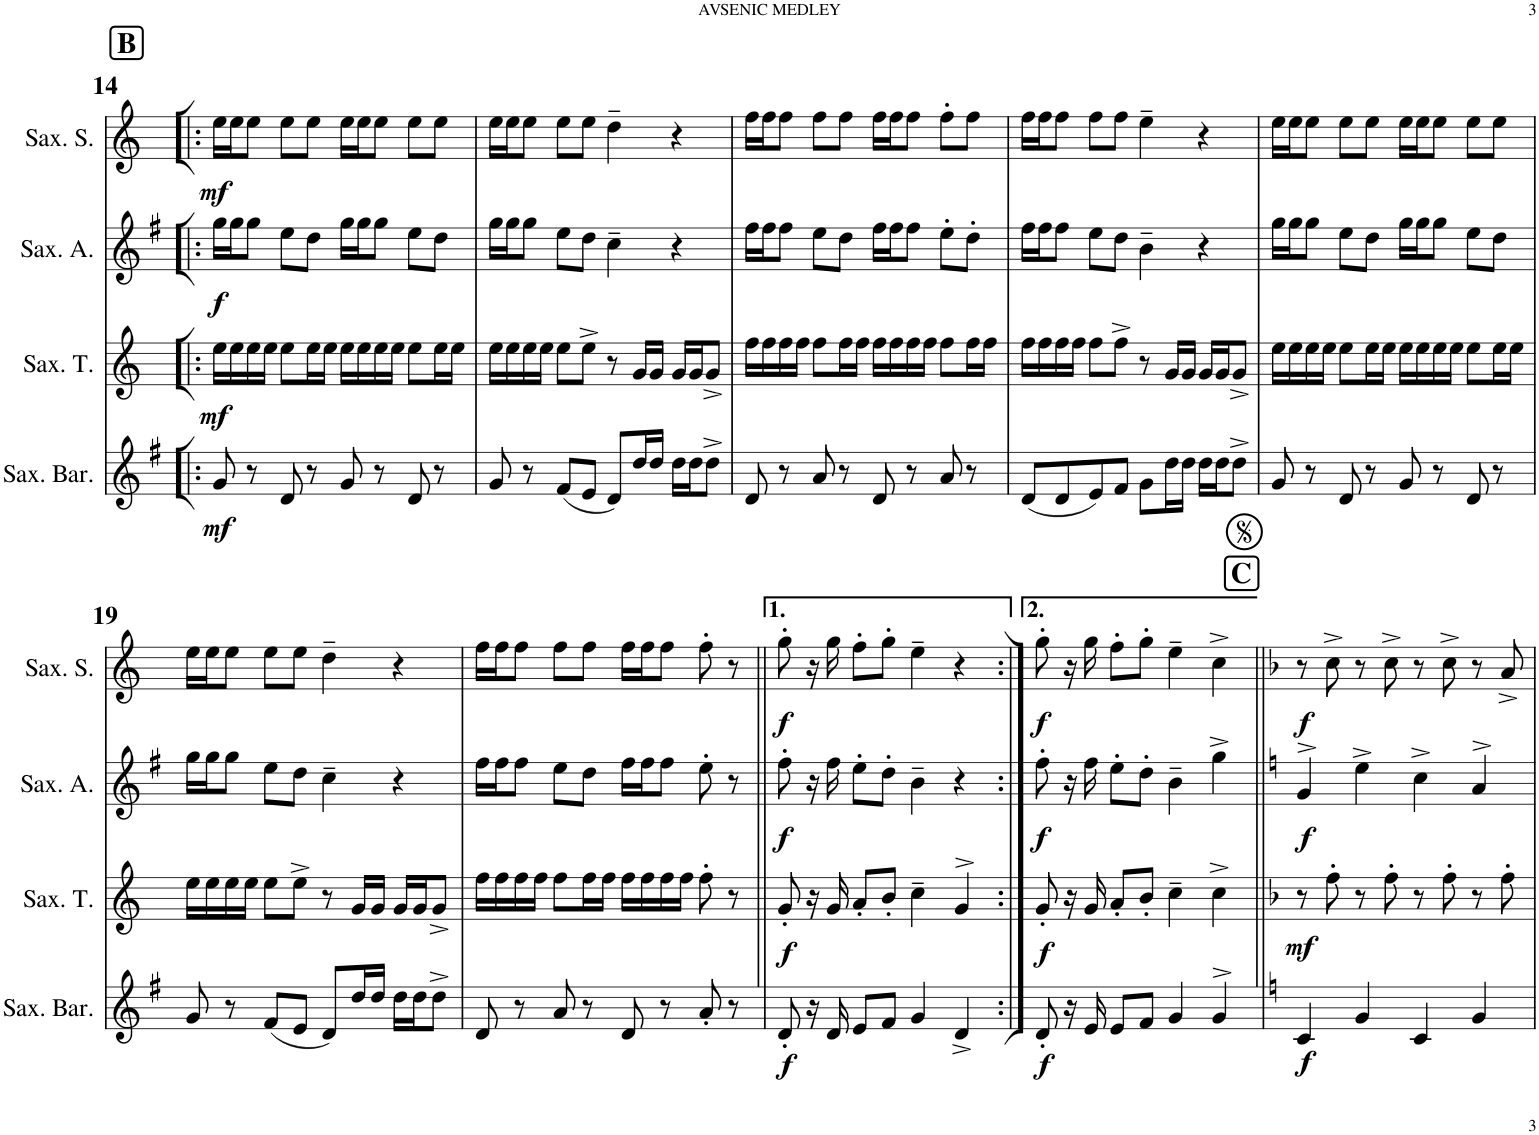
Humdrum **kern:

**kern	**dynam	**kern	**dynam	**kern	**dynam	**kern	**dynam	**kern	**dynam	**kern	**dynam	**kern	**dynam
*part7	*part7	*part6	*part6	*part5	*part5	*part4	*part4	*part3	*part3	*part2	*part2	*part1	*part1
*staff7	*staff7	*staff6	*staff6	*staff5	*staff5	*staff4	*staff4	*staff3	*staff3	*staff2	*staff2	*staff1	*staff1
*I"Soprano	*	*I"Saxophone Baryton	*	*I"Baryton	*	*I"Ténor 2	*	*I"Saxophone Ténor	*	*I"Saxophone Alto	*	*I"Saxophone Soprano	*
*I'S.	*	*I'Sax. Bar.	*	*I'Bary.	*	*I'T.2	*	*I'Sax. T.	*	*I'Sax. A.	*	*I'Sax. S.	*
!!LO:PB:g=z
*clefG2	*	*clefG2	*	*clefGv2	*	*clefGv2	*	*clefG2	*	*clefG2	*	*clefG2	*
*	*	*Trd12c21	*	*Trd7c12	*	*	*	*Trd8c14	*	*Trd5c9	*	*Trd1c2	*
*k[b-e-]	*	*k[f#]	*	*k[b-e-]	*	*k[b-e-]	*	*k[]	*	*k[f#]	*	*k[]	*
*M4/4	*	*M4/4	*	*M4/4	*	*M4/4	*	*M4/4	*	*M4/4	*	*M4/4	*
*met(c)	*	*met(c)	*	*met(c)	*	*met(c)	*	*met(c)	*	*met(c)	*	*met(c)	*
!!LO:REH:place=s1:a:B:cj:fs=14:t=B
=14!|:	=14!|:	=14!|:	=14!|:	=14!|:	=14!|:	=14!|:	=14!|:	=14!|:	=14!|:	=14!|:	=14!|:	=14!|:	=14!|:
!	!LO:DY:b	!	!LO:DY:b	!	!LO:DY:b	!	!LO:DY:b	!	!LO:DY:b	!	!LO:DY:b	!	!LO:DY:b
16dd\LL	mf	8g/	mf	8BB-	mf	16BB-/LL	mf	16ee\LL	mf	16gg\LL	f	16ee\LL	mf
16dd\J	.	.	.	.	.	16BB-/J	.	16ee\	.	16gg\J	.	16ee\J	.
8dd\J	.	8r	.	8r	.	16BB-/L	.	16ee\	.	8gg\J	.	8ee\J	.
.	.	.	.	.	.	16BB-/JJ	.	16ee\JJ	.	.	.	.	.
8b-\ 8dd\L	.	8d/	.	8FF	.	8BB-/L	.	8ee\L	.	8ee\L	.	8ee\L	.
8b-\ 8dd\J	.	8r	.	8r	.	16BB-/L	.	16ee\L	.	8dd\J	.	8ee\J	.
.	.	.	.	.	.	16BB-/JJ	.	16ee\JJ	.	.	.	.	.
16dd\LL	.	8g/	.	8BB-	.	16BB-/LL	.	16ee\LL	.	16gg\LL	.	16ee\LL	.
16dd\J	.	.	.	.	.	16BB-/J	.	16ee\	.	16gg\J	.	16ee\J	.
8dd\J	.	8r	.	8r	.	16BB-/L	.	16ee\	.	8gg\J	.	8ee\J	.
.	.	.	.	.	.	16BB-/JJ	.	16ee\JJ	.	.	.	.	.
8b-\ 8dd\L	.	8d/	.	8FF	.	8BB-/L	.	8ee\L	.	8ee\L	.	8ee\L	.
8b-\ 8dd\J	.	8r	.	8r	.	16BB-/L	.	16ee\L	.	8dd\J	.	8ee\J	.
.	.	.	.	.	.	16BB-/JJ	.	16ee\JJ	.	.	.	.	.
=15	=15	=15	=15	=15	=15	=15	=15	=15	=15	=15	=15	=15	=15
16dd\LL	.	8g/	.	8BB-	.	16BB-/LL	.	16ee\LL	.	16gg\LL	.	16ee\LL	.
16dd\J	.	.	.	.	.	16BB-/J	.	16ee\	.	16gg\J	.	16ee\J	.
8dd\J	.	8r	.	8r	.	16BB-/L	.	16ee\	.	8gg\J	.	8ee\J	.
.	.	.	.	.	.	16BB-/JJ	.	16ee\JJ	.	.	.	.	.
8b-\ 8dd\L	.	(8f#/L	.	(8AA/L	.	8BB-/L	.	8ee\L	.	8ee\L	.	8ee\L	.
8b-\ 8dd\J	.	8e/J	.	8GG/J	.	8BB-^/J	.	8ee^\J	.	8dd\J	.	8ee\J	.
4a~ 4cc~	.	8d/L)	.	8FF/L)	.	8r	.	8r	.	4cc~\	.	4dd~\	.
.	.	16dd/L	.	16FF/L	.	16FF/LL	.	16g/LL	.	.	.	.	.
.	.	16dd/JJ	.	16FF/JJ	.	16FF/JJ	.	16g/JJ	.	.	.	.	.
4r	.	16dd\LL	.	16FF/LL	.	16FF/LL	.	16g/LL	.	4r	.	4r	.
.	.	16dd\J	.	16FF/J	.	16FF/J	.	16g/J	.	.	.	.	.
.	.	8dd^\J	.	8FF^/J	.	8FF^/J	.	8g^/J	.	.	.	.	.
=16	=16	=16	=16	=16	=16	=16	=16	=16	=16	=16	=16	=16	=16
16ee-\LL	.	8d/	.	8FF	.	16C/LL	.	16ff\LL	.	16ff#\LL	.	16ff\LL	.
16ee-\J	.	.	.	.	.	16C/J	.	16ff\	.	16ff#\J	.	16ff\J	.
8ee-\J	.	8r	.	8r	.	16C/L	.	16ff\	.	8ff#\J	.	8ff\J	.
.	.	.	.	.	.	16C/JJ	.	16ff\JJ	.	.	.	.	.
8cc\ 8ee-\L	.	8a/	.	8C	.	8C/L	.	8ff\L	.	8ee\L	.	8ff\L	.
8cc\ 8ee-\J	.	8r	.	8r	.	16C/L	.	16ff\L	.	8dd\J	.	8ff\J	.
.	.	.	.	.	.	16C/JJ	.	16ff\JJ	.	.	.	.	.
16ee-\LL	.	8d/	.	8FF	.	16C/LL	.	16ff\LL	.	16ff#\LL	.	16ff\LL	.
16ee-\J	.	.	.	.	.	16C/J	.	16ff\	.	16ff#\J	.	16ff\J	.
8ee-\J	.	8r	.	8r	.	16C/L	.	16ff\	.	8ff#\J	.	8ff\J	.
.	.	.	.	.	.	16C/JJ	.	16ff\JJ	.	.	.	.	.
8cc'\ 8ee-'\L	.	8a/	.	8C	.	8C/L	.	8ff\L	.	8ee'\L	.	8ff'\L	.
8cc\ 8ee-\J	.	8r	.	8r	.	16C/L	.	16ff\L	.	8dd'\J	.	8ff\J	.
.	.	.	.	.	.	16C/JJ	.	16ff\JJ	.	.	.	.	.
=17	=17	=17	=17	=17	=17	=17	=17	=17	=17	=17	=17	=17	=17
16ee-\LL	.	(8d/L	.	(8FF/L	.	16C/LL	.	16ff\LL	.	16ff#\LL	.	16ff\LL	.
16ee-\J	.	.	.	.	.	16C/J	.	16ff\	.	16ff#\J	.	16ff\J	.
8ee-\J	.	8d/	.	8FF/J	.	16C/L	.	16ff\	.	8ff#\J	.	8ff\J	.
.	.	.	.	.	.	16C/JJ	.	16ff\JJ	.	.	.	.	.
8cc\ 8ee-\L	.	8e/)	.	8GG/L)	.	8C/L	.	8ff\L	.	8ee\L	.	8ff\L	.
8cc\ 8ee-\J	.	8f#/J	.	8AA/J	.	8C^/J	.	8ff^\J	.	8dd\J	.	8ff\J	.
4b-~ 4dd~	.	8g\L	.	8BB-/L	.	8r	.	8r	.	4b~\	.	4ee~\	.
.	.	16dd\L	.	16FF/L	.	16FF/LL	.	16g/LL	.	.	.	.	.
.	.	16dd\JJ	.	16FF/JJ	.	16FF/JJ	.	16g/JJ	.	.	.	.	.
4r	.	16dd\LL	.	16FF/LL	.	16FF/LL	.	16g/LL	.	4r	.	4r	.
.	.	16dd\J	.	16FF/J	.	16FF/J	.	16g/J	.	.	.	.	.
.	.	8dd^\J	.	8FF^/J	.	8FF^/J	.	8g^/J	.	.	.	.	.
=18	=18	=18	=18	=18	=18	=18	=18	=18	=18	=18	=18	=18	=18
16dd\LL	.	8g/	.	8BB-	.	16BB-/LL	.	16ee\LL	.	16gg\LL	.	16ee\LL	.
16dd\J	.	.	.	.	.	16BB-/J	.	16ee\	.	16gg\J	.	16ee\J	.
8dd\J	.	8r	.	8r	.	16BB-/L	.	16ee\	.	8gg\J	.	8ee\J	.
.	.	.	.	.	.	16BB-/JJ	.	16ee\JJ	.	.	.	.	.
8b-\ 8dd\L	.	8d/	.	8FF	.	8BB-/L	.	8ee\L	.	8ee\L	.	8ee\L	.
8b-\ 8dd\J	.	8r	.	8r	.	16BB-/L	.	16ee\L	.	8dd\J	.	8ee\J	.
.	.	.	.	.	.	16BB-/JJ	.	16ee\JJ	.	.	.	.	.
16dd\LL	.	8g/	.	8BB-	.	16BB-/LL	.	16ee\LL	.	16gg\LL	.	16ee\LL	.
16dd\J	.	.	.	.	.	16BB-/J	.	16ee\	.	16gg\J	.	16ee\J	.
8dd\J	.	8r	.	8r	.	16BB-/L	.	16ee\	.	8gg\J	.	8ee\J	.
.	.	.	.	.	.	16BB-/JJ	.	16ee\JJ	.	.	.	.	.
8b-\ 8dd\L	.	8d/	.	8FF	.	8BB-/L	.	8ee\L	.	8ee\L	.	8ee\L	.
8b-\ 8dd\J	.	8r	.	8r	.	16BB-/L	.	16ee\L	.	8dd\J	.	8ee\J	.
.	.	.	.	.	.	16BB-/JJ	.	16ee\JJ	.	.	.	.	.
!!LO:LB:g=z
=19	=19	=19	=19	=19	=19	=19	=19	=19	=19	=19	=19	=19	=19
16dd\LL	.	8g/	.	8BB-	.	16BB-/LL	.	16ee\LL	.	16gg\LL	.	16ee\LL	.
16dd\J	.	.	.	.	.	16BB-/J	.	16ee\	.	16gg\J	.	16ee\J	.
8dd\J	.	8r	.	8r	.	16BB-/L	.	16ee\	.	8gg\J	.	8ee\J	.
.	.	.	.	.	.	16BB-/JJ	.	16ee\JJ	.	.	.	.	.
8b-\ 8dd\L	.	(8f#/L	.	(8AA/L	.	8BB-/L	.	8ee\L	.	8ee\L	.	8ee\L	.
8b-\ 8dd\J	.	8e/J	.	8GG/J	.	8BB-^/J	.	8ee^\J	.	8dd\J	.	8ee\J	.
4a~ 4cc~	.	8d/L)	.	8FF/L)	.	8r	.	8r	.	4cc~\	.	4dd~\	.
.	.	16dd/L	.	16FF/L	.	16FF/LL	.	16g/LL	.	.	.	.	.
.	.	16dd/JJ	.	16FF/JJ	.	16FF/JJ	.	16g/JJ	.	.	.	.	.
4r	.	16dd\LL	.	16FF/LL	.	16FF/LL	.	16g/LL	.	4r	.	4r	.
.	.	16dd\J	.	16FF/J	.	16FF/J	.	16g/J	.	.	.	.	.
.	.	8dd^\J	.	8FF^/J	.	8FF^/J	.	8g^/J	.	.	.	.	.
=20	=20	=20	=20	=20	=20	=20	=20	=20	=20	=20	=20	=20	=20
16ee-\LL	.	8d/	.	8FF	.	16C/LL	.	16ff\LL	.	16ff#\LL	.	16ff\LL	.
16ee-\J	.	.	.	.	.	16C/J	.	16ff\	.	16ff#\J	.	16ff\J	.
8ee-\J	.	8r	.	8r	.	16C/L	.	16ff\	.	8ff#\J	.	8ff\J	.
.	.	.	.	.	.	16C/JJ	.	16ff\JJ	.	.	.	.	.
8cc\ 8ee-\L	.	8a/	.	8C	.	8C/L	.	8ff\L	.	8ee\L	.	8ff\L	.
8cc\ 8ee-\J	.	8r	.	8r	.	16C/L	.	16ff\L	.	8dd\J	.	8ff\J	.
.	.	.	.	.	.	16C/JJ	.	16ff\JJ	.	.	.	.	.
16ee-\LL	.	8d/	.	8FF	.	16C/LL	.	16ff\LL	.	16ff#\LL	.	16ff\LL	.
16ee-\J	.	.	.	.	.	16C/J	.	16ff\	.	16ff#\J	.	16ff\J	.
8ee-\J	.	8r	.	8r	.	16C/L	.	16ff\	.	8ff#\J	.	8ff\J	.
.	.	.	.	.	.	16C/JJ	.	16ff\JJ	.	.	.	.	.
8cc' 8ee-'	.	8a'/	.	8C'	.	8C'	.	8ff'\	.	8ee'\	.	8ff'\	.
8r	.	8r	.	8r	.	8r	.	8r	.	8r	.	8r	.
=21||	=21||	=21||	=21||	=21||	=21||	=21||	=21||	=21||	=21||	=21||	=21||	=21||	=21||
!	!LO:DY:b	!	!LO:DY:b	!	!LO:DY:b	!	!LO:DY:b	!	!LO:DY:b	!	!LO:DY:b	!	!LO:DY:b
8f'	f	8d'/	f	8FF'	f	8FF'	f	8g'/	f	8ff#'\	f	8gg'\	f
16r	.	16r	.	16r	.	16r	.	16r	.	16r	.	16r	.
16f	.	16d/	.	16FF	.	16FF	.	16g/	.	16ff#\	.	16gg\	.
8ee-'\L	.	8e/L	.	8GG'/L	.	8GG'/L	.	8a'/L	.	8ee'\L	.	8ff'\L	.
8f'\J	.	8f#/J	.	8AA'/J	.	8AA'/J	.	8b'/J	.	8dd'\J	.	8gg'\J	.
4dd~	.	4g/	.	4BB-~	.	4BB-~	.	4cc~\	.	4b~\	.	4ee~\	.
4r	.	4d^/	.	4FF^>	.	4FF^>	.	4g^>/	.	4r	.	4r	.
=22:|!	=22:|!	=22:|!	=22:|!	=22:|!	=22:|!	=22:|!	=22:|!	=22:|!	=22:|!	=22:|!	=22:|!	=22:|!	=22:|!
!	!LO:DY:b	!	!LO:DY:b	!	!LO:DY:b	!	!LO:DY:b	!	!LO:DY:b	!	!LO:DY:b	!	!LO:DY:b
8f'	f	8d'/	f	8FF'	f	8FF'	f	8g'/	f	8ff#'\	f	8gg'\	f
16r	.	16r	.	16r	.	16r	.	16r	.	16r	.	16r	.
16f	.	16e/	.	16FF	.	16FF	.	16g/	.	16ff#\	.	16gg\	.
8ee-'\L	.	8e/L	.	8GG'/L	.	8GG'/L	.	8a'/L	.	8ee'\L	.	8ff'\L	.
8f'\J	.	8f#/J	.	8AA'/J	.	8AA'/J	.	8b'/J	.	8dd'\J	.	8gg'\J	.
4dd~	.	4g/	.	4BB-~	.	4BB-~	.	4cc~\	.	4b~\	.	4ee~\	.
4B-^	.	4g^>/	.	4BB-^	.	4BBB-^>	.	4cc^>\	.	4gg^\	.	4cc^\	.
!!LO:REH:place=s1:a:B:cj:fs=14:t=C
=23||	=23||	=23||	=23||	=23||	=23||	=23||	=23||	=23||	=23||	=23||	=23||	=23||	=23||
*k[b-e-a-]	*	*k[]	*	*k[b-e-a-]	*	*k[b-e-a-]	*	*k[b-]	*	*k[]	*	*k[b-]	*
!	!LO:DY:b	!	!LO:DY:b	!	!LO:DY:b	!	!LO:DY:b	!	!LO:DY:b	!	!LO:DY:b	!	!LO:DY:b
8r	f	4c/	f	4EE-	f	8r	mf	8r	mf	4g^>/	f	8r	f
8b-^	.	.	.	.	.	8BB-'	.	8ff'\	.	.	.	8cc^\	.
8r	.	4g/	.	4BB-	.	8r	.	8r	.	4ee^>\	.	8r	.
8b-^	.	.	.	.	.	8BB-'	.	8ff'\	.	.	.	8cc^\	.
8r	.	4c/	.	4EE-	.	8r	.	8r	.	4cc^>\	.	8r	.
8b-^	.	.	.	.	.	8BB-'	.	8ff'\	.	.	.	8cc^\	.
8r	.	4g/	.	4BB-	.	8r	.	8r	.	4a^>/	.	8r	.
8g^	.	.	.	.	.	8BB-'	.	8ff'\	.	.	.	8a^/	.
=	=	=	=	=	=	=	=	=	=	=	=	=	=
*-	*-	*-	*-	*-	*-	*-	*-	*-	*-	*-	*-	*-	*-
